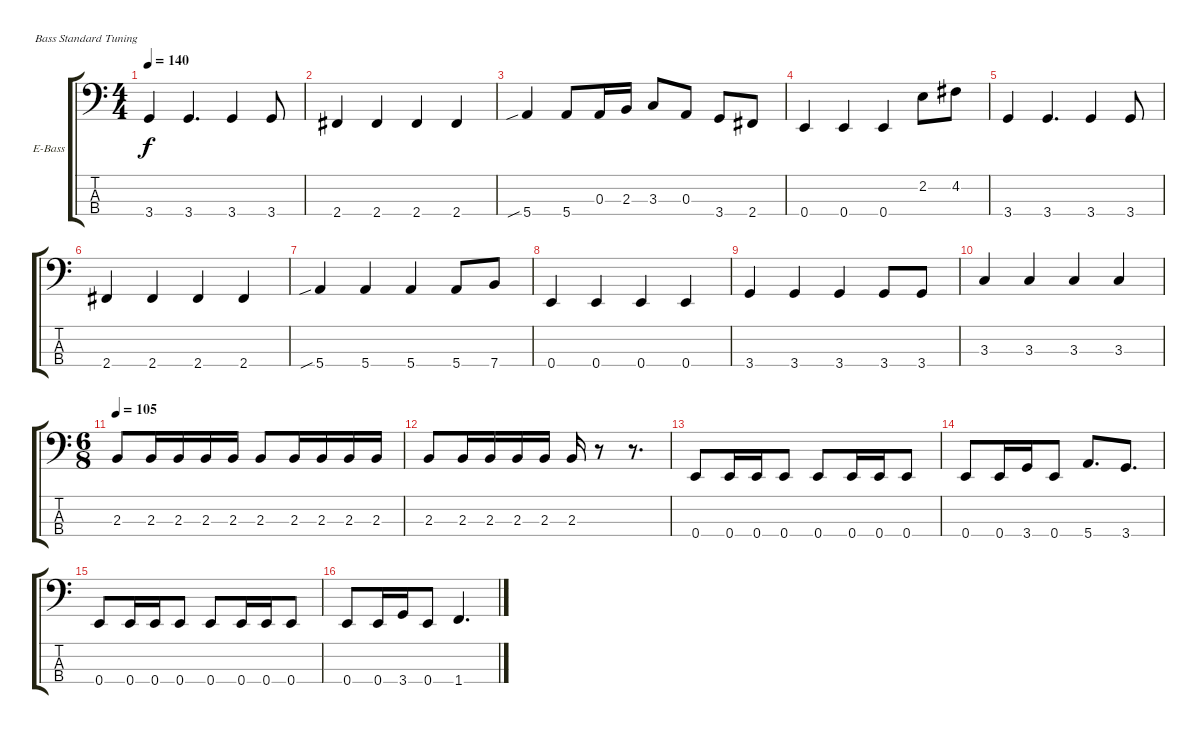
\defaultSystemsLayout 4
\bracketExtendMode groupsimilarinstruments
\firstSystemTrackNameOrientation horizontal
\otherSystemsTrackNameOrientation horizontal
\track ("Peter Baltes" "E-Bass") {instrument electricbassfinger}
\staff {score tabs}
\tuning (G2 D2 A1 E1)
\ts (4 4)
\tempo 140
\clef f4
\ks c
3.4.4{dy f} 3.4.4{d} 3.4.4 3.4.8 |
2.4.4 2.4.4 2.4.4 2.4.4 |
5.4{sib}.4 5.4.8 0.3.16 2.3.16 3.3.8 0.3.8 3.4.8 2.4.8 |
0.4.4 0.4.4 0.4.4 2.2.8 4.2.8 |
3.4.4 3.4.4{d} 3.4.4 3.4.8 |
2.4.4 2.4.4 2.4.4 2.4.4 |
5.4{sib}.4 5.4.4 5.4.4 5.4.8 7.4.8 |
0.4.4 0.4.4 0.4.4 0.4.4 |
3.4.4 3.4.4 3.4.4 3.4.8 3.4.8 |
3.3.4 3.3.4 3.3.4 3.3.4 |
\ts (6 8)
\tempo 105
2.3.8 2.3.16 2.3.16 2.3.16 2.3.16 2.3.8 2.3.16 2.3.16 2.3.16 2.3.16 |
2.3.8 2.3.16 2.3.16 2.3.16 2.3.16 2.3.16 r.8 r.8{d} |
0.4.8 0.4.16 0.4.16 0.4.8 0.4.8 0.4.16 0.4.16 0.4.8 |
0.4.8 0.4.16 3.4.16 0.4.8 5.4.8{d} 3.4.8{d} |
0.4.8 0.4.16 0.4.16 0.4.8 0.4.8 0.4.16 0.4.16 0.4.8 |
0.4.8 0.4.16 3.4.16 0.4.8 1.4.4{d}
